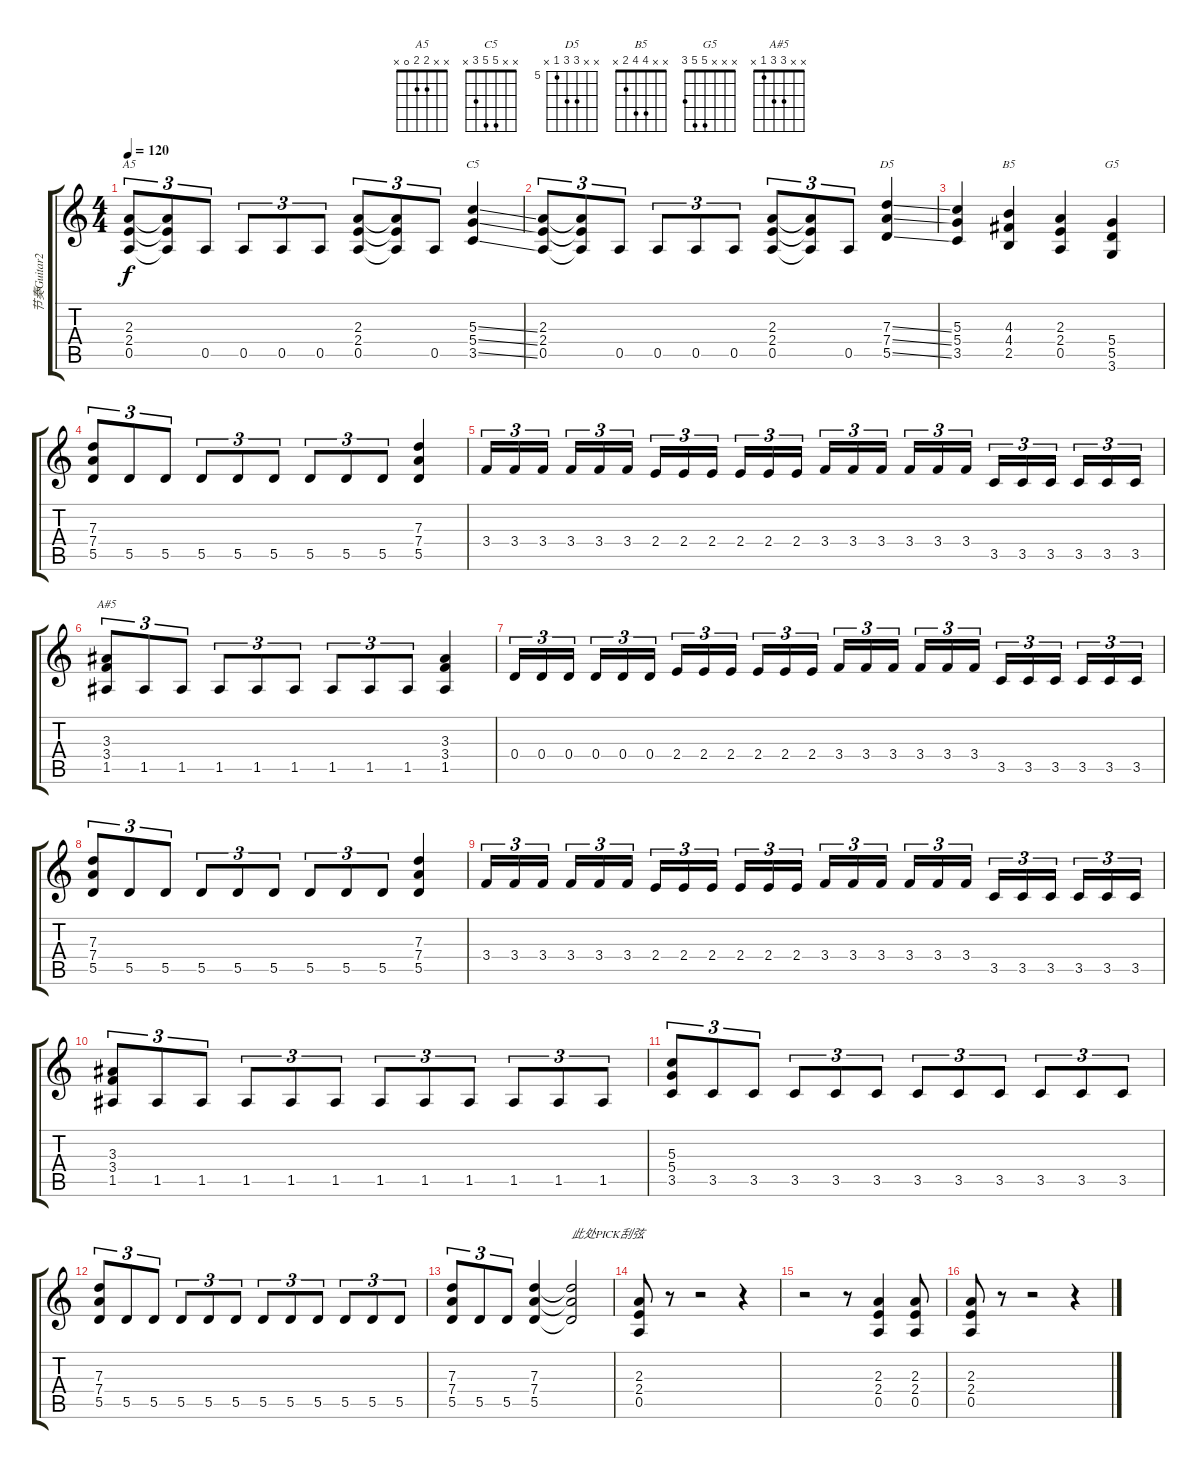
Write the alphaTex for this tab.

\track ("节奏Guitar2" "节奏Guitar2") {instrument distortionguitar}
\staff {score tabs}
\tuning (E4 B3 G3 D3 A2 E2) {hide}
\chord ("A5" x x 2 2 0 x)
\chord ("C5" x x 5 5 3 x)
\chord ("D5" x x 7 7 5 x) {firstfret 5}
\chord ("B5" x x 4 4 2 x)
\chord ("G5" x x x 5 5 3)
\chord ("A#5" x x 3 3 1 x)
\ts (4 4)
\tempo 120
\clef g2
\ks c
(2.3 2.4 0.5).8{tu (3 2) ch "A5" dy f} (2.3{t} 2.4{t} 0.5{t}).8{tu (3 2)} 0.5.8{tu (3 2)} 0.5.8{tu (3 2)} 0.5.8{tu (3 2)} 0.5.8{tu (3 2)} (2.3 2.4 0.5).8{tu (3 2)} (2.3{t} 2.4{t} 0.5{t}).8{tu (3 2)} 0.5.8{tu (3 2)} (5.3{ss} 5.4{ss} 3.5{ss}).4{ch "C5"} |
(2.3 2.4 0.5).8{tu (3 2)} (2.3{t} 2.4{t} 0.5{t}).8{tu (3 2)} 0.5.8{tu (3 2)} 0.5.8{tu (3 2)} 0.5.8{tu (3 2)} 0.5.8{tu (3 2)} (2.3 2.4 0.5).8{tu (3 2)} (2.3{t} 2.4{t} 0.5{t}).8{tu (3 2)} 0.5.8{tu (3 2)} (7.3{ss} 7.4{ss} 5.5{ss}).4{ch "D5"} |
(5.3 5.4 3.5).4 (4.3 4.4 2.5).4{ch "B5"} (2.3 2.4 0.5).4 (5.4 5.5 3.6).4{ch "G5"} |
(7.3 7.4 5.5).8{tu (3 2)} 5.5.8{tu (3 2)} 5.5.8{tu (3 2)} 5.5.8{tu (3 2)} 5.5.8{tu (3 2)} 5.5.8{tu (3 2)} 5.5.8{tu (3 2)} 5.5.8{tu (3 2)} 5.5.8{tu (3 2)} (7.3 7.4 5.5).4 |
3.4.16{tu (3 2)} 3.4.16{tu (3 2)} 3.4.16{tu (3 2)} 3.4.16{tu (3 2)} 3.4.16{tu (3 2)} 3.4.16{tu (3 2)} 2.4.16{tu (3 2)} 2.4.16{tu (3 2)} 2.4.16{tu (3 2)} 2.4.16{tu (3 2)} 2.4.16{tu (3 2)} 2.4.16{tu (3 2)} 3.4.16{tu (3 2)} 3.4.16{tu (3 2)} 3.4.16{tu (3 2)} 3.4.16{tu (3 2)} 3.4.16{tu (3 2)} 3.4.16{tu (3 2)} 3.5.16{tu (3 2)} 3.5.16{tu (3 2)} 3.5.16{tu (3 2)} 3.5.16{tu (3 2)} 3.5.16{tu (3 2)} 3.5.16{tu (3 2)} |
(3.3 3.4 1.5).8{tu (3 2) ch "A#5"} 1.5.8{tu (3 2)} 1.5.8{tu (3 2)} 1.5.8{tu (3 2)} 1.5.8{tu (3 2)} 1.5.8{tu (3 2)} 1.5.8{tu (3 2)} 1.5.8{tu (3 2)} 1.5.8{tu (3 2)} (3.3 3.4 1.5).4 |
0.4.16{tu (3 2)} 0.4.16{tu (3 2)} 0.4.16{tu (3 2)} 0.4.16{tu (3 2)} 0.4.16{tu (3 2)} 0.4.16{tu (3 2)} 2.4.16{tu (3 2)} 2.4.16{tu (3 2)} 2.4.16{tu (3 2)} 2.4.16{tu (3 2)} 2.4.16{tu (3 2)} 2.4.16{tu (3 2)} 3.4.16{tu (3 2)} 3.4.16{tu (3 2)} 3.4.16{tu (3 2)} 3.4.16{tu (3 2)} 3.4.16{tu (3 2)} 3.4.16{tu (3 2)} 3.5.16{tu (3 2)} 3.5.16{tu (3 2)} 3.5.16{tu (3 2)} 3.5.16{tu (3 2)} 3.5.16{tu (3 2)} 3.5.16{tu (3 2)} |
(7.3 7.4 5.5).8{tu (3 2)} 5.5.8{tu (3 2)} 5.5.8{tu (3 2)} 5.5.8{tu (3 2)} 5.5.8{tu (3 2)} 5.5.8{tu (3 2)} 5.5.8{tu (3 2)} 5.5.8{tu (3 2)} 5.5.8{tu (3 2)} (7.3 7.4 5.5).4 |
3.4.16{tu (3 2)} 3.4.16{tu (3 2)} 3.4.16{tu (3 2)} 3.4.16{tu (3 2)} 3.4.16{tu (3 2)} 3.4.16{tu (3 2)} 2.4.16{tu (3 2)} 2.4.16{tu (3 2)} 2.4.16{tu (3 2)} 2.4.16{tu (3 2)} 2.4.16{tu (3 2)} 2.4.16{tu (3 2)} 3.4.16{tu (3 2)} 3.4.16{tu (3 2)} 3.4.16{tu (3 2)} 3.4.16{tu (3 2)} 3.4.16{tu (3 2)} 3.4.16{tu (3 2)} 3.5.16{tu (3 2)} 3.5.16{tu (3 2)} 3.5.16{tu (3 2)} 3.5.16{tu (3 2)} 3.5.16{tu (3 2)} 3.5.16{tu (3 2)} |
(3.3 3.4 1.5).8{tu (3 2)} 1.5.8{tu (3 2)} 1.5.8{tu (3 2)} 1.5.8{tu (3 2)} 1.5.8{tu (3 2)} 1.5.8{tu (3 2)} 1.5.8{tu (3 2)} 1.5.8{tu (3 2)} 1.5.8{tu (3 2)} 1.5.8{tu (3 2)} 1.5.8{tu (3 2)} 1.5.8{tu (3 2)} |
(5.3 5.4 3.5).8{tu (3 2)} 3.5.8{tu (3 2)} 3.5.8{tu (3 2)} 3.5.8{tu (3 2)} 3.5.8{tu (3 2)} 3.5.8{tu (3 2)} 3.5.8{tu (3 2)} 3.5.8{tu (3 2)} 3.5.8{tu (3 2)} 3.5.8{tu (3 2)} 3.5.8{tu (3 2)} 3.5.8{tu (3 2)} |
(7.3 7.4 5.5).8{tu (3 2)} 5.5.8{tu (3 2)} 5.5.8{tu (3 2)} 5.5.8{tu (3 2)} 5.5.8{tu (3 2)} 5.5.8{tu (3 2)} 5.5.8{tu (3 2)} 5.5.8{tu (3 2)} 5.5.8{tu (3 2)} 5.5.8{tu (3 2)} 5.5.8{tu (3 2)} 5.5.8{tu (3 2)} |
(7.3 7.4 5.5).8{tu (3 2)} 5.5.8{tu (3 2)} 5.5.8{tu (3 2)} (7.3 7.4 5.5).4 (7.3{t} 7.4{t} 5.5{t}).2{txt "此处PICK刮弦"} |
(2.3 2.4 0.5).8 r.8 r.2 r.4 |
r.2 r.8 (2.3 2.4 0.5).4 (2.3 2.4 0.5).8 |
(2.3 2.4 0.5).8 r.8 r.2 r.4
